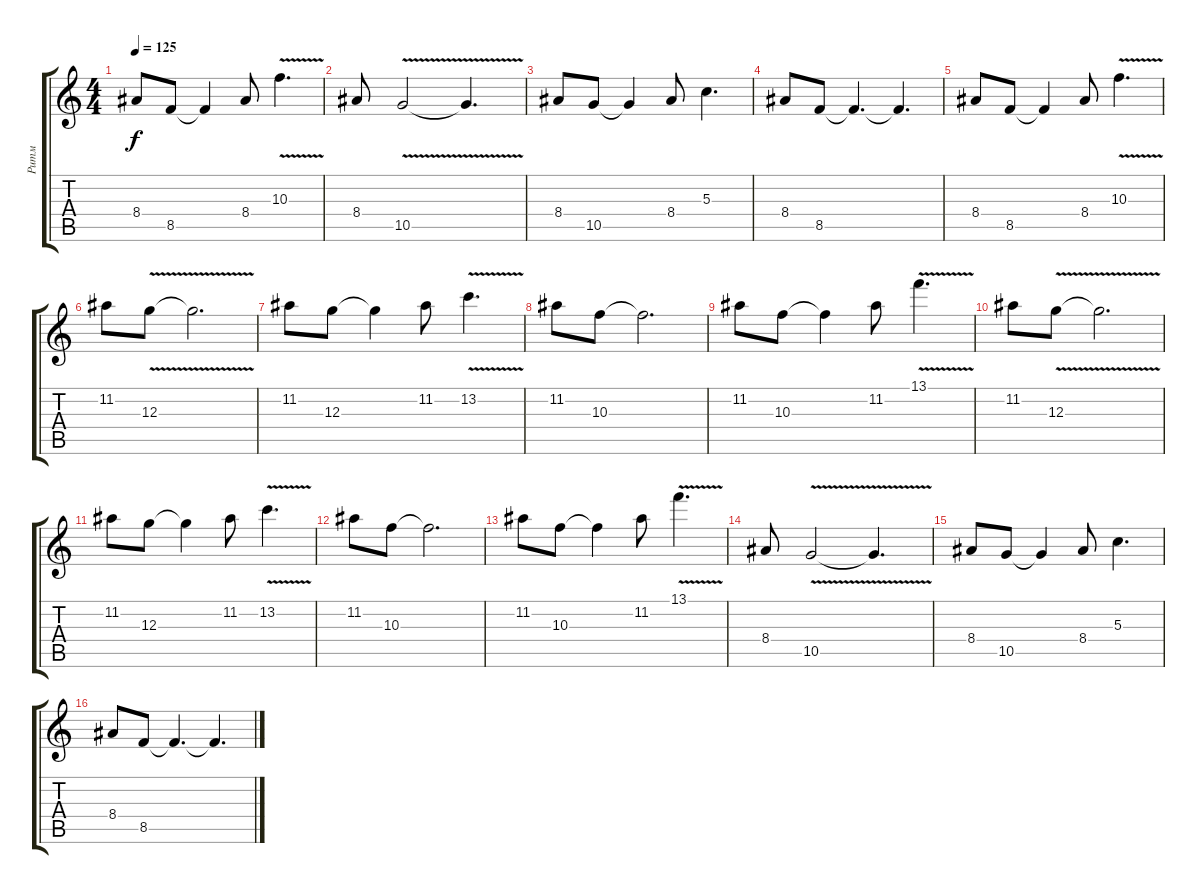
\track ("Ритм" "Ритм") {instrument distortionguitar}
\staff {score tabs}
\tuning (E4 B3 G3 D3 A2 E2) {hide}
\ts (4 4)
\tempo 125
\clef g2
\ks c
8.4.8{dy f} 8.5.8 8.5{t}.4 8.4.8 10.3{v}.4{d} |
8.4.8{volume 14} 10.5{v}.2 10.5{t}.4{d} |
8.4.8 10.5.8 10.5{t}.4 8.4.8 5.3.4{d} |
8.4.8 8.5.8 8.5{t}.4{d} 8.5{t}.4{d} |
8.4.8 8.5.8 8.5{t}.4 8.4.8 10.3{v}.4{d} |
11.2.8 12.3{v}.8 12.3{t}.2{d} |
11.2.8 12.3.8 12.3{t}.4 11.2.8 13.2{v}.4{d} |
11.2.8 10.3.8 10.3{t}.2{d} |
11.2.8 10.3.8 10.3{t}.4 11.2.8 13.1{v}.4{d} |
11.2.8 12.3{v}.8 12.3{t}.2{d} |
11.2.8 12.3.8 12.3{t}.4 11.2.8 13.2{v}.4{d} |
11.2.8 10.3.8 10.3{t}.2{d} |
11.2.8 10.3.8 10.3{t}.4 11.2.8 13.1{v}.4{d} |
8.4.8{volume 14} 10.5{v}.2 10.5{t}.4{d} |
8.4.8 10.5.8 10.5{t}.4 8.4.8 5.3.4{d} |
8.4.8 8.5.8 8.5{t}.4{d} 8.5{t}.4{d}
